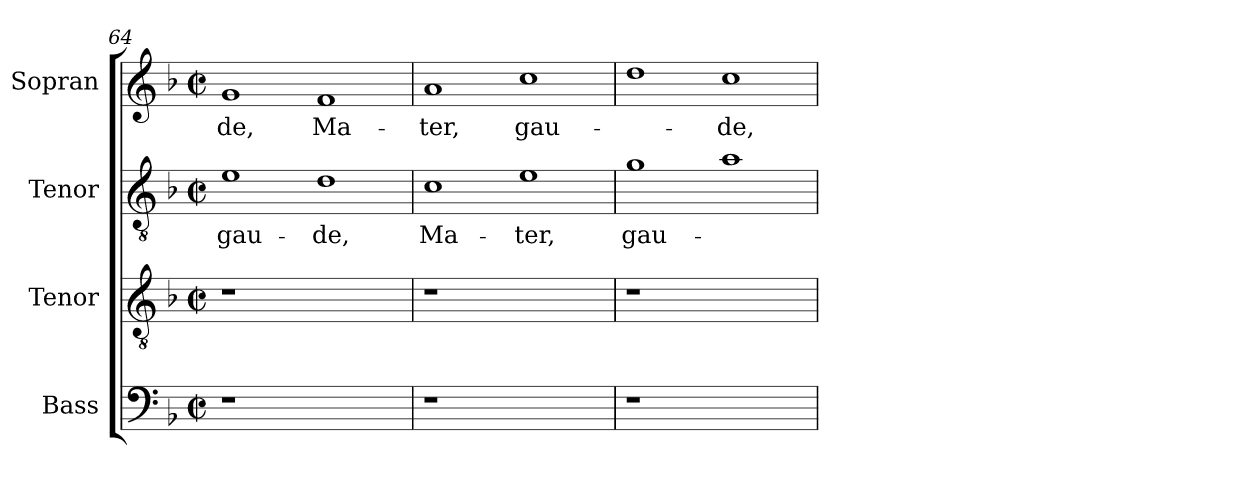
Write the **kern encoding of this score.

**kern	**kern	**kern	**text	**kern	**text
*part4	*part3	*part2	*part2	*part1	*part1
*staff4	*staff3	*staff2	*staff2	*staff1	*staff1
*I"Bass	*I"Tenor	*I"Tenor	*	*I"Sopran	*
*	*I'Tenor	*	*	*	*
*clefF4	*clefGv2	*clefGv2	*	*clefG2	*
*	*ITrd7c12	*ITrd7c12	*	*	*
*k[b-]	*k[b-]	*k[b-]	*	*k[b-]	*
*F:	*F:	*F:	*	*F:	*
*M2/2	*M2/2	*M2/2	*	*M2/2	*
*met(c|)	*met(c|)	*met(c|)	*	*met(c|)	*
=64	=64	=64	=64	=64	=64
!LO:N:vis=1	!LO:N:vis=1	!	!	!	!
!	!	!	!LO:LY:b:color=#000000	!	!
!	!	!	!	!	!LO:LY:b:color=#000000
1r	1r	1Ei	gau-	1gi	-de,
!	!	!	!LO:LY:b:color=#000000	!	!
!	!	!	!	!	!LO:LY:b:color=#000000
1ryy	1ryy	1Di	-de,	1fi	Ma-
=65	=65	=65	=65	=65	=65
!LO:N:vis=1	!LO:N:vis=1	!	!	!	!
!	!	!	!LO:LY:b:color=#000000	!	!
!	!	!	!	!	!LO:LY:b:color=#000000
1r	1r	1Ci	Ma-	1ai	-ter,
!	!	!	!LO:LY:b:color=#000000	!	!
!	!	!	!	!	!LO:LY:b:color=#000000
1ryy	1ryy	1Ei	-ter,	1cci	gau-
=66	=66	=66	=66	=66	=66
!LO:N:vis=1	!LO:N:vis=1	!	!	!	!
!	!	!	!LO:LY:b:color=#000000	!	!
1r	1r	1Gi	gau-	1ddi	.
!	!	!	!	!	!LO:LY:b:color=#000000
1ryy	1ryy	1Ai	.	1cci	-de,
=	=	=	=	=	=
*-	*-	*-	*-	*-	*-
